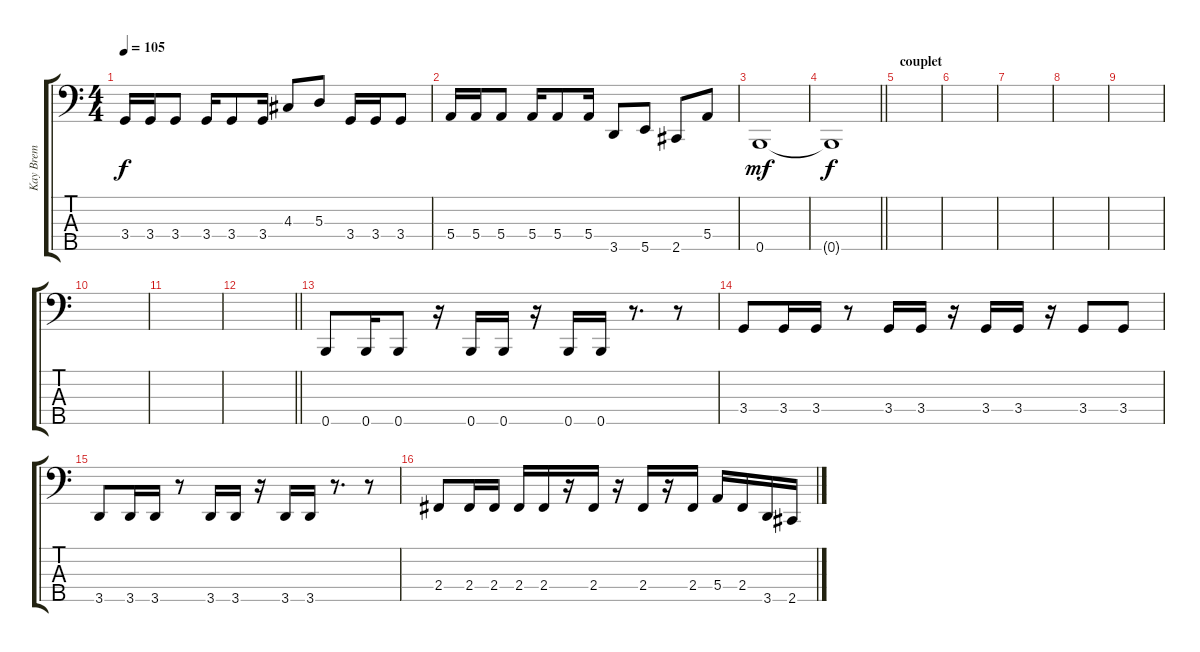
\track ("Kay Brem" "Kay Brem") {instrument electricbasspick}
\staff {score tabs}
\tuning (G2 D2 A1 E1 B0) {hide}
\ts (4 4)
\tempo 105
\clef f4
\ks c
3.4.16{dy f} 3.4.16 3.4.8 3.4.16 3.4.8 3.4.16 4.3.8 5.3.8 3.4.16 3.4.16 3.4.8 |
5.4.16 5.4.16 5.4.8 5.4.16 5.4.8 5.4.16 3.5.8 5.5.8 2.5.8 5.4.8 |
0.5.1{dy mf volume 0} |
\barLineRight lightlight
0.5{t}.1{dy f} |
\section ("" "couplet")
|
|
|
|
|
|
|
\barLineRight lightlight
|
0.5.8 0.5.16 0.5.8 r.16 0.5.16 0.5.16 r.16 0.5.16 0.5.16 r.8{d} r.8 |
3.4.8 3.4.16 3.4.16 r.8 3.4.16 3.4.16 r.16 3.4.16 3.4.16 r.16 3.4.8 3.4.8 |
3.5.8 3.5.16 3.5.16 r.8 3.5.16 3.5.16 r.16 3.5.16 3.5.16 r.8{d} r.8 |
2.4.8 2.4.16 2.4.16 2.4.16 2.4.16 r.16 2.4.16 r.16 2.4.16 r.16 2.4.16 5.4.16 2.4.16 3.5.16 2.5.16
